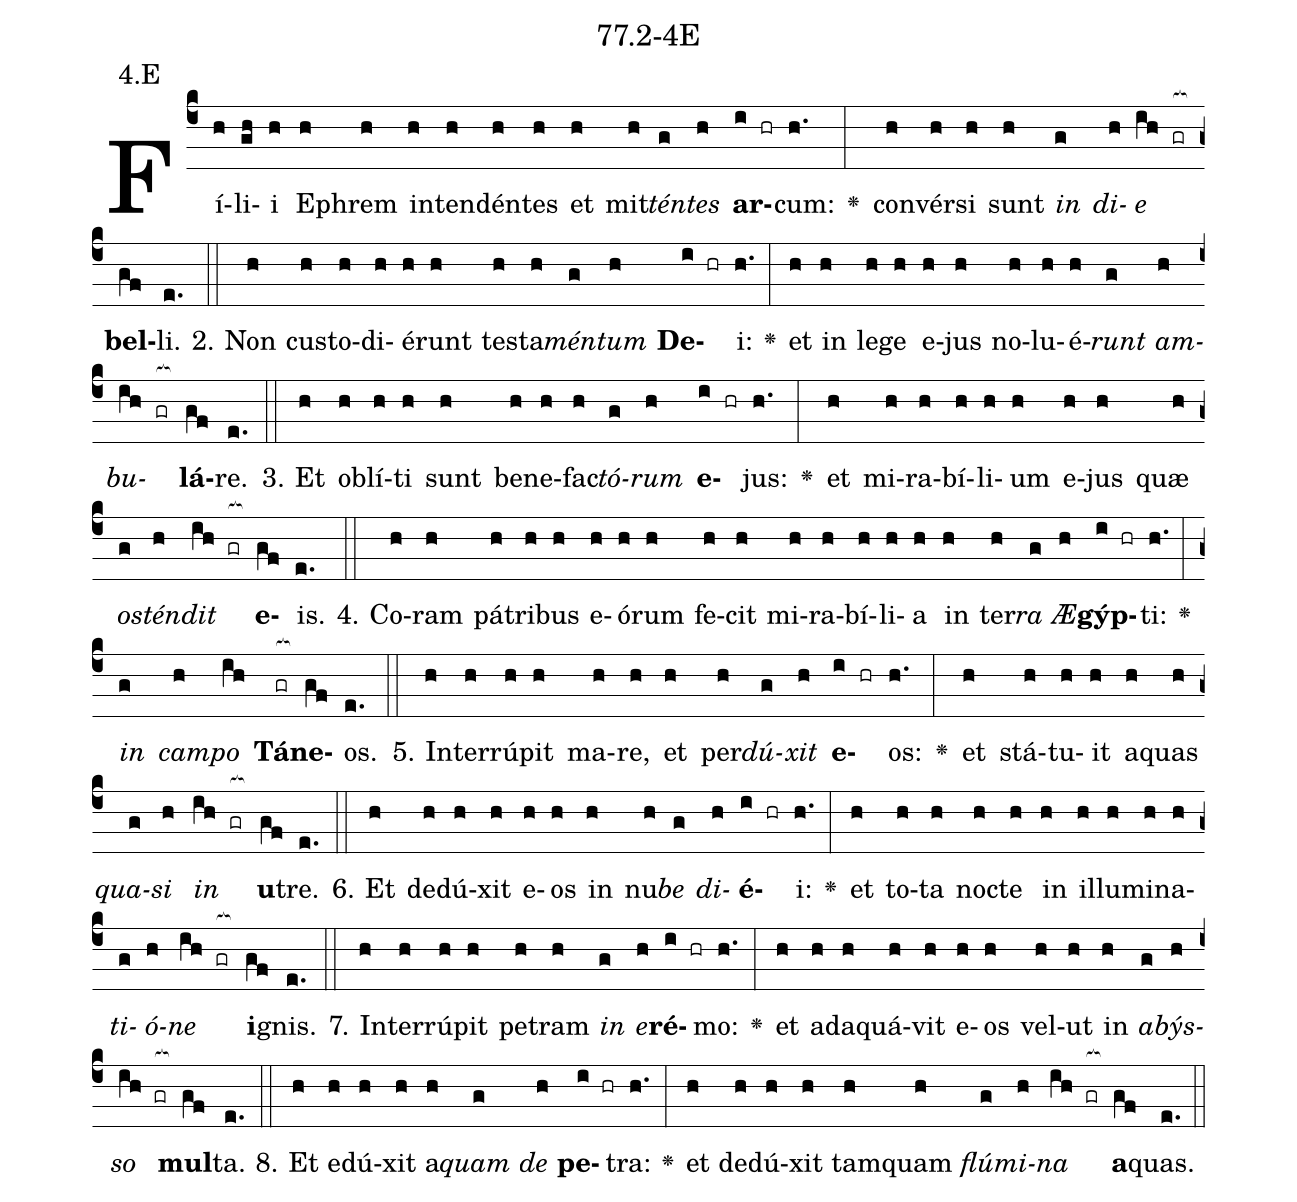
name: 77.2-4E;
annotation: 4.E;
%%
(c4)Fí(h)li(gh)i(h) E(h)phrem(h) in(h)ten(h)dén(h)tes(h) et(h) mit(h)<i>tén</i>(g)<i>tes</i>(h) <b>ar</b>(i hr)cum:(h.) <v>\greheightstar</v>(:) con(h)vér(h)si(h) sunt(h) <i>in</i>(g) <i>di</i>(h)<i>e</i>(ih gr[ocb:1{]) <b>bel</b>(gf[ocb:0}])li.(e.) (::)
2. Non(h) cus(h)to(h)di(h)é(h)runt(h) tes(h)ta(h)<i>mén</i>(g)<i>tum</i>(h) <b>De</b>(i hr)i:(h.) <v>\greheightstar</v>(:) et(h) in(h) le(h)ge(h) e(h)jus(h) no(h)lu(h)é(h)<i>runt</i>(g) <i>am</i>(h)<i>bu</i>(ih gr[ocb:1{])<b>lá</b>(gf[ocb:0}])re.(e.) (::)
3. Et(h) ob(h)lí(h)ti(h) sunt(h) be(h)ne(h)fac(h)<i>tó</i>(g)<i>rum</i>(h) <b>e</b>(i hr)jus:(h.) <v>\greheightstar</v>(:) et(h) mi(h)ra(h)bí(h)li(h)um(h) e(h)jus(h) quæ(h) <i>os</i>(g)<i>tén</i>(h)<i>dit</i>(ih gr[ocb:1{]) <b>e</b>(gf[ocb:0}])is.(e.) (::)
4. Co(h)ram(h) pá(h)tri(h)bus(h) e(h)ó(h)rum(h) fe(h)cit(h) mi(h)ra(h)bí(h)li(h)a(h) in(h) ter(h)<i>ra</i>(g) <i>Æ</i>(h)<b>gýp</b>(i hr)ti:(h.) <v>\greheightstar</v>(:) <i>in</i>(g) <i>cam</i>(h)<i>po</i>(ih) <b>Tá</b>(gr[ocb:1{])<b>ne</b>(gf[ocb:0}])os.(e.) (::)
5. In(h)ter(h)rú(h)pit(h) ma(h)re,(h) et(h) per(h)<i>dú</i>(g)<i>xit</i>(h) <b>e</b>(i hr)os:(h.) <v>\greheightstar</v>(:) et(h) stá(h)tu(h)it(h) a(h)quas(h) <i>qua</i>(g)<i>si</i>(h) <i>in</i>(ih gr[ocb:1{]) <b>u</b>(gf[ocb:0}])tre.(e.) (::)
6. Et(h) de(h)dú(h)xit(h) e(h)os(h) in(h) nu(h)<i>be</i>(g) <i>di</i>(h)<b>é</b>(i hr)i:(h.) <v>\greheightstar</v>(:) et(h) to(h)ta(h) noc(h)te(h) in(h) il(h)lu(h)mi(h)na(h)<i>ti</i>(g)<i>ó</i>(h)<i>ne</i>(ih gr[ocb:1{]) <b>i</b>(gf[ocb:0}])gnis.(e.) (::)
7. In(h)ter(h)rú(h)pit(h) pe(h)tram(h) <i>in</i>(g) <i>e</i>(h)<b>ré</b>(i hr)mo:(h.) <v>\greheightstar</v>(:) et(h) ad(h)a(h)quá(h)vit(h) e(h)os(h) vel(h)ut(h) in(h) <i>a</i>(g)<i>býs</i>(h)<i>so</i>(ih gr[ocb:1{]) <b>mul</b>(gf[ocb:0}])ta.(e.) (::)
8. Et(h) e(h)dú(h)xit(h) a(h)<i>quam</i>(g) <i>de</i>(h) <b>pe</b>(i hr)tra:(h.) <v>\greheightstar</v>(:) et(h) de(h)dú(h)xit(h) tam(h)quam(h) <i>flú</i>(g)<i>mi</i>(h)<i>na</i>(ih gr[ocb:1{]) <b>a</b>(gf[ocb:0}])quas.(e.) (::)
